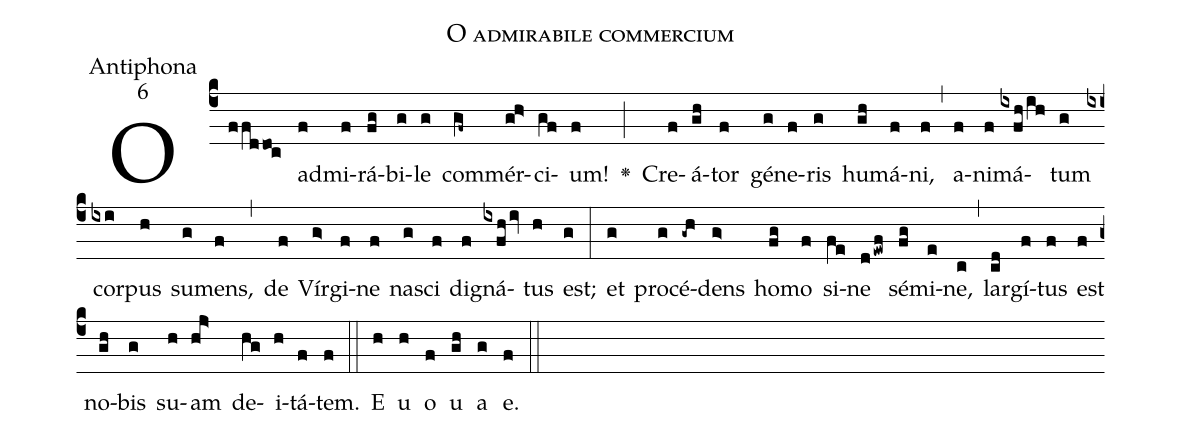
name:O admirabile commercium;
office-part:Antiphona;
mode:6;
%%
(c4)O(ffddoc) ad(f)mi(f)rá(fg)bi(g)le(g) com(gf~)mér(gh>)ci(gf)um!(f) <v>\greheightstar</v>(;) Cre(f)á(gh)tor(f) gé(g)ne(f)ris(g) hu(gh)má(f)ni,(f) (,) a(f)ni(f)má(ixfh/ih)tum(g) cor(ixi)pus(h) su(g)mens,(f) (,) de(f) Vír(g>)gi(f)ne(f) na(g)sci(f) di(f)gná(ixfhiv)tus(h) est;(g) (:) et(g) pro(g)cé(-gh)dens(g>) ho(fg)mo(f) si(fe)ne(dewf) sé(fg)mi(e)ne,(c) (,) lar(cd)gí(f)tus(f) est(f) no(gh)bis(g) su(h)am(hj>) de(hg)i(h)tá(f)tem.(f) (::)
E(h) u(h) o(f) u(gh) a(g) e.(f) (::)
